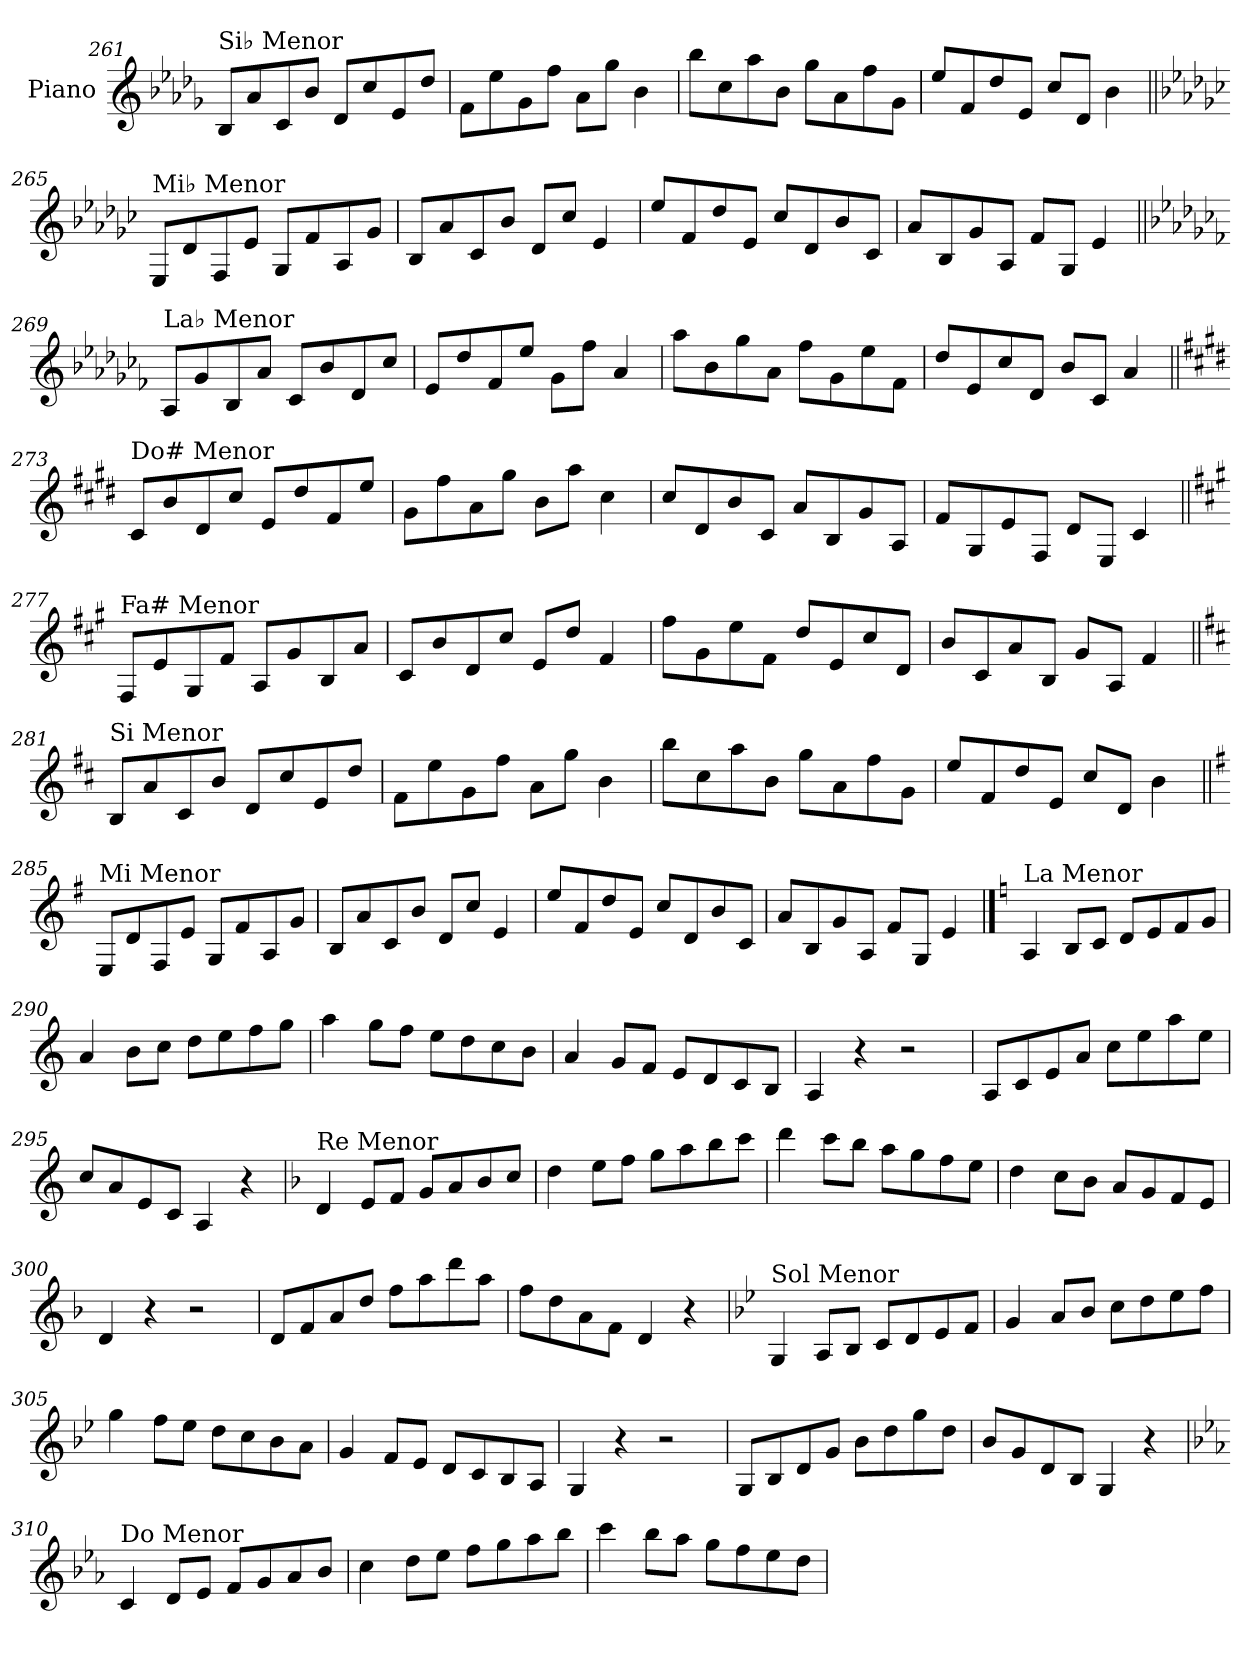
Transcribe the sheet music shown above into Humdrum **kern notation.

**kern
*part1
*staff1
*I"Piano
*I'Pno.
!!LO:LB:g=z
*clefG2
*k[b-e-a-d-g-]
=261
!LO:TX:a:t=Si♭ Menor
8B-/L
8a-/
8c/
8b-/J
8d-/L
8cc/
8e-/
8dd-/J
=262
8f\L
8ee-\
8g-\
8ff\J
8a-\L
8gg-\J
4b-\
=263
8bb-\L
8cc\
8aa-\
8b-\J
8gg-\L
8a-\
8ff\
8g-\J
=264
8ee-/L
8f/
8dd-/
8e-/J
8cc/L
8d-/J
4b-\
!!LO:PB:g=z
=265||
*k[b-e-a-d-g-c-]
!LO:TX:a:t=Mi♭ Menor
8E-/L
8d-/
8F/
8e-/J
8G-/L
8f/
8A-/
8g-/J
=266
8B-/L
8a-/
8c-/
8b-/J
8d-/L
8cc-/J
4e-/
=267
8ee-/L
8f/
8dd-/
8e-/J
8cc-/L
8d-/
8b-/
8c-/J
=268
8a-/L
8B-/
8g-/
8A-/J
8f/L
8G-/J
4e-/
!!LO:LB:g=z
=269||
*k[b-e-a-d-g-c-f-]
!LO:TX:a:t=La♭ Menor
8A-/L
8g-/
8B-/
8a-/J
8c-/L
8b-/
8d-/
8cc-/J
=270
8e-/L
8dd-/
8f-/
8ee-/J
8g-\L
8ff-\J
4a-/
=271
8aa-\L
8b-\
8gg-\
8a-\J
8ff-\L
8g-\
8ee-\
8f-\J
=272
8dd-/L
8e-/
8cc-/
8d-/J
8b-/L
8c-/J
4a-/
!!LO:LB:g=z
=273||
*k[f#c#g#d#]
!LO:TX:a:t=Do# Menor
8c#/L
8b/
8d#/
8cc#/J
8e/L
8dd#/
8f#/
8ee/J
=274
8g#\L
8ff#\
8a\
8gg#\J
8b\L
8aa\J
4cc#\
=275
8cc#/L
8d#/
8b/
8c#/J
8a/L
8B/
8g#/
8A/J
=276
8f#/L
8G#/
8e/
8F#/J
8d#/L
8E/J
4c#/
!!LO:LB:g=z
=277||
*k[f#c#g#]
!LO:TX:a:t=Fa# Menor
8F#/L
8e/
8G#/
8f#/J
8A/L
8g#/
8B/
8a/J
=278
8c#/L
8b/
8d/
8cc#/J
8e/L
8dd/J
4f#/
=279
8ff#\L
8g#\
8ee\
8f#\J
8dd/L
8e/
8cc#/
8d/J
=280
8b/L
8c#/
8a/
8B/J
8g#/L
8A/J
4f#/
!!LO:LB:g=z
=281||
*k[f#c#]
!LO:TX:a:t=Si Menor
8B/L
8a/
8c#/
8b/J
8d/L
8cc#/
8e/
8dd/J
=282
8f#\L
8ee\
8g\
8ff#\J
8a\L
8gg\J
4b\
=283
8bb\L
8cc#\
8aa\
8b\J
8gg\L
8a\
8ff#\
8g\J
=284
8ee/L
8f#/
8dd/
8e/J
8cc#/L
8d/J
4b\
!!LO:LB:g=z
=285||
*k[f#]
!LO:TX:a:t=Mi Menor
8E/L
8d/
8F#/
8e/J
8G/L
8f#/
8A/
8g/J
=286
8B/L
8a/
8c/
8b/J
8d/L
8cc/J
4e/
=287
8ee/L
8f#/
8dd/
8e/J
8cc/L
8d/
8b/
8c/J
=288
8a/L
8B/
8g/
8A/J
8f#/L
8G/J
4e/
!!LO:PB:g=z
==289
*k[]
!LO:TX:a:t=La Menor
4A/
8B/L
8c/J
8d/L
8e/
8f/
8g/J
=290
4a/
8b\L
8cc\J
8dd\L
8ee\
8ff\
8gg\J
=291
4aa\
8gg\L
8ff\J
8ee\L
8dd\
8cc\
8b\J
=292
4a/
8g/L
8f/J
8e/L
8d/
8c/
8B/J
=293
4A/
4r
2r
=294
8A/L
8c/
8e/
8a/J
8cc\L
8ee\
8aa\
8ee\J
=295
8cc/L
8a/
8e/
8c/J
4A/
4r
!!LO:LB:g=z
=296
*k[b-]
!LO:TX:a:t=Re Menor
4d/
8e/L
8f/J
8g/L
8a/
8b-/
8cc/J
=297
4dd\
8ee\L
8ff\J
8gg\L
8aa\
8bb-\
8ccc\J
=298
4ddd\
8ccc\L
8bb-\J
8aa\L
8gg\
8ff\
8ee\J
=299
4dd\
8cc\L
8b-\J
8a/L
8g/
8f/
8e/J
=300
4d/
4r
2r
=301
8d/L
8f/
8a/
8dd/J
8ff\L
8aa\
8ddd\
8aa\J
=302
8ff\L
8dd\
8a\
8f\J
4d/
4r
!!LO:LB:g=z
=303
*k[b-e-]
!LO:TX:a:t=Sol Menor
4G/
8A/L
8B-/J
8c/L
8d/
8e-/
8f/J
=304
4g/
8a/L
8b-/J
8cc\L
8dd\
8ee-\
8ff\J
=305
4gg\
8ff\L
8ee-\J
8dd\L
8cc\
8b-\
8a\J
=306
4g/
8f/L
8e-/J
8d/L
8c/
8B-/
8A/J
=307
4G/
4r
2r
=308
8G/L
8B-/
8d/
8g/J
8b-\L
8dd\
8gg\
8dd\J
=309
8b-/L
8g/
8d/
8B-/J
4G/
4r
!!LO:LB:g=z
=310
*k[b-e-a-]
!LO:TX:a:t=Do Menor
4c/
8d/L
8e-/J
8f/L
8g/
8a-/
8b-/J
=311
4cc\
8dd\L
8ee-\J
8ff\L
8gg\
8aa-\
8bb-\J
=312
4ccc\
8bb-\L
8aa-\J
8gg\L
8ff\
8ee-\
8dd\J
=
*-
